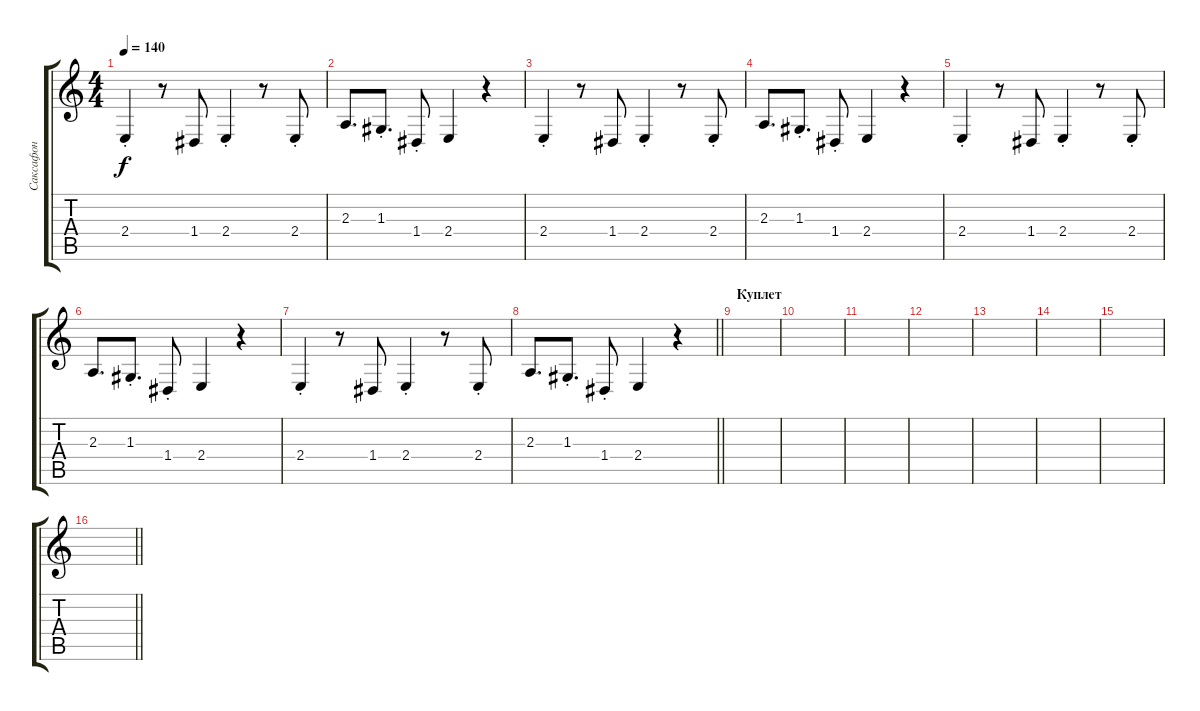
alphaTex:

\track ("Саксафон" "Саксафон") {instrument tuba}
\staff {score tabs}
\tuning (E4 B3 G3 D3 A2 E2) {hide}
\ts (4 4)
\tempo 140
\clef g2
\ks c
2.4{st}.4{dy f} r.8 1.4.8 2.4{st}.4 r.8 2.4{st}.8 |
2.3.8{d} 1.3{st}.8{d} 1.4{st}.8 2.4.4 r.4 |
2.4{st}.4 r.8 1.4.8 2.4{st}.4 r.8 2.4{st}.8 |
2.3.8{d} 1.3{st}.8{d} 1.4{st}.8 2.4.4 r.4 |
2.4{st}.4 r.8 1.4.8 2.4{st}.4 r.8 2.4{st}.8 |
2.3.8{d} 1.3{st}.8{d} 1.4{st}.8 2.4.4 r.4 |
2.4{st}.4 r.8 1.4.8 2.4{st}.4 r.8 2.4{st}.8 |
\barLineRight lightlight
2.3.8{d} 1.3{st}.8{d} 1.4{st}.8 2.4.4 r.4 |
\section ("" "Куплет")
|
|
|
|
|
|
|
\barLineRight lightlight
